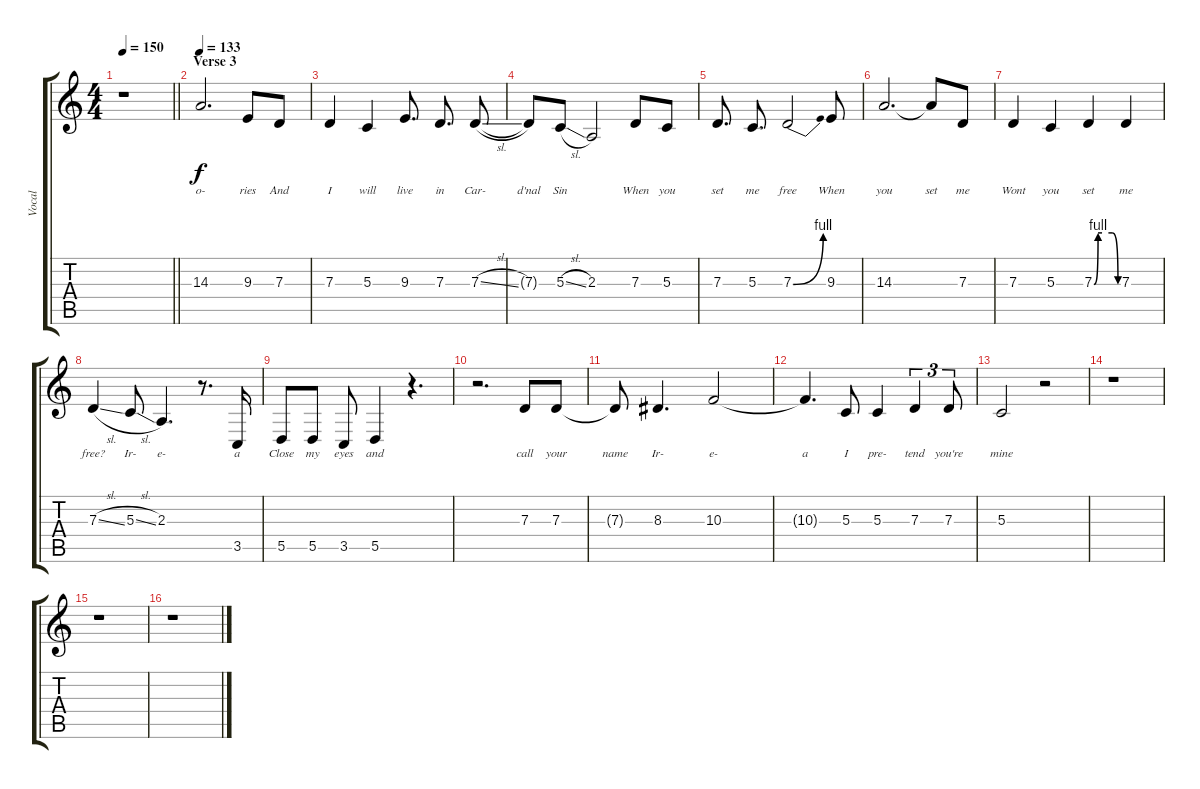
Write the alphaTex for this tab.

\track ("Vocal" "Vocal") {instrument flute}
\staff {score tabs}
\tuning (E4 B3 G3 D3 A2 E2) {hide}
\ts (4 4)
\tempo 150
\clef g2
\barLineRight lightlight
\ks aminor
r.1{dy f} |
\section ("" "Verse 3")
\tempo 133
14.3.2{d lyrics (0 "o-") lyrics (1 "") lyrics (2 "") lyrics (3 "") lyrics (4 "")} 9.3.8{lyrics (0 "ries") lyrics (1 "") lyrics (2 "") lyrics (3 "") lyrics (4 "")} 7.3.8{lyrics (0 "And") lyrics (1 "") lyrics (2 "") lyrics (3 "") lyrics (4 "")} |
7.3.4{lyrics (0 "I") lyrics (1 "") lyrics (2 "") lyrics (3 "") lyrics (4 "")} 5.3.4{lyrics (0 "will") lyrics (1 "") lyrics (2 "") lyrics (3 "") lyrics (4 "")} 9.3.8{d lyrics (0 "live") lyrics (1 "") lyrics (2 "") lyrics (3 "") lyrics (4 "") beam split} 7.3.8{d lyrics (0 "in") lyrics (1 "") lyrics (2 "") lyrics (3 "") lyrics (4 "")} 7.3{sl}.8{lyrics (0 "Car-") lyrics (1 "") lyrics (2 "") lyrics (3 "") lyrics (4 "")} |
7.3{t}.8{lyrics (0 "d'nal") lyrics (1 "") lyrics (2 "") lyrics (3 "") lyrics (4 "")} 5.3{sl}.8{lyrics (0 "Sin") lyrics (1 "") lyrics (2 "") lyrics (3 "") lyrics (4 "")} 2.3.2{lyrics (0 "") lyrics (1 "") lyrics (2 "") lyrics (3 "") lyrics (4 "")} 7.3.8{lyrics (0 "When") lyrics (1 "") lyrics (2 "") lyrics (3 "") lyrics (4 "")} 5.3.8{lyrics (0 "you") lyrics (1 "") lyrics (2 "") lyrics (3 "") lyrics (4 "")} |
7.3.8{d lyrics (0 "set") lyrics (1 "") lyrics (2 "") lyrics (3 "") lyrics (4 "") beam split} 5.3.8{d lyrics (0 "me") lyrics (1 "") lyrics (2 "") lyrics (3 "") lyrics (4 "")} 7.3{be (bend 0 0 60 4)}.2{lyrics (0 "free") lyrics (1 "") lyrics (2 "") lyrics (3 "") lyrics (4 "")} 9.3.8{lyrics (0 "When") lyrics (1 "") lyrics (2 "") lyrics (3 "") lyrics (4 "")} |
14.3.2{d lyrics (0 "you") lyrics (1 "") lyrics (2 "") lyrics (3 "") lyrics (4 "")} 14.3{t}.8{lyrics (0 "set") lyrics (1 "") lyrics (2 "") lyrics (3 "") lyrics (4 "")} 7.3.8{lyrics (0 "me") lyrics (1 "") lyrics (2 "") lyrics (3 "") lyrics (4 "")} |
7.3.4{lyrics (0 "Wont") lyrics (1 "") lyrics (2 "") lyrics (3 "") lyrics (4 "")} 5.3.4{lyrics (0 "you") lyrics (1 "") lyrics (2 "") lyrics (3 "") lyrics (4 "")} 7.3{be (custom 0 0 10 4 20 4 45 4 60 0)}.4{lyrics (0 "set") lyrics (1 "") lyrics (2 "") lyrics (3 "") lyrics (4 "")} 7.3.4{lyrics (0 "me") lyrics (1 "") lyrics (2 "") lyrics (3 "") lyrics (4 "")} |
7.3{sl}.4{lyrics (0 "free?") lyrics (1 "") lyrics (2 "") lyrics (3 "") lyrics (4 "")} 5.3{sl}.8{lyrics (0 "Ir-") lyrics (1 "") lyrics (2 "") lyrics (3 "") lyrics (4 "")} 2.3.4{d lyrics (0 "e-") lyrics (1 "") lyrics (2 "") lyrics (3 "") lyrics (4 "")} r.8{d} 3.5.16{lyrics (0 "a") lyrics (1 "") lyrics (2 "") lyrics (3 "") lyrics (4 "")} |
5.5.8{lyrics (0 "Close") lyrics (1 "") lyrics (2 "") lyrics (3 "") lyrics (4 "")} 5.5.8{lyrics (0 "my") lyrics (1 "") lyrics (2 "") lyrics (3 "") lyrics (4 "")} 3.5.8{lyrics (0 "eyes") lyrics (1 "") lyrics (2 "") lyrics (3 "") lyrics (4 "")} 5.5.4{lyrics (0 "and") lyrics (1 "") lyrics (2 "") lyrics (3 "") lyrics (4 "")} r.4{d} |
r.2{d} 7.3.8{lyrics (0 "call") lyrics (1 "") lyrics (2 "") lyrics (3 "") lyrics (4 "")} 7.3.8{lyrics (0 "your") lyrics (1 "") lyrics (2 "") lyrics (3 "") lyrics (4 "")} |
7.3{t}.8{lyrics (0 "name") lyrics (1 "") lyrics (2 "") lyrics (3 "") lyrics (4 "")} 8.3.4{d lyrics (0 "Ir-") lyrics (1 "") lyrics (2 "") lyrics (3 "") lyrics (4 "")} 10.3.2{lyrics (0 "e-") lyrics (1 "") lyrics (2 "") lyrics (3 "") lyrics (4 "")} |
10.3{t}.4{d lyrics (0 "a") lyrics (1 "") lyrics (2 "") lyrics (3 "") lyrics (4 "")} 5.3.8{lyrics (0 "I") lyrics (1 "") lyrics (2 "") lyrics (3 "") lyrics (4 "")} 5.3.4{lyrics (0 "pre-") lyrics (1 "") lyrics (2 "") lyrics (3 "") lyrics (4 "")} 7.3.4{tu (3 2) lyrics (0 "tend") lyrics (1 "") lyrics (2 "") lyrics (3 "") lyrics (4 "")} 7.3.8{tu (3 2) lyrics (0 "you're") lyrics (1 "") lyrics (2 "") lyrics (3 "") lyrics (4 "")} |
5.3.2{lyrics (0 "mine") lyrics (1 "") lyrics (2 "") lyrics (3 "") lyrics (4 "")} r.2 |
r.1 |
r.1 |
r.1
